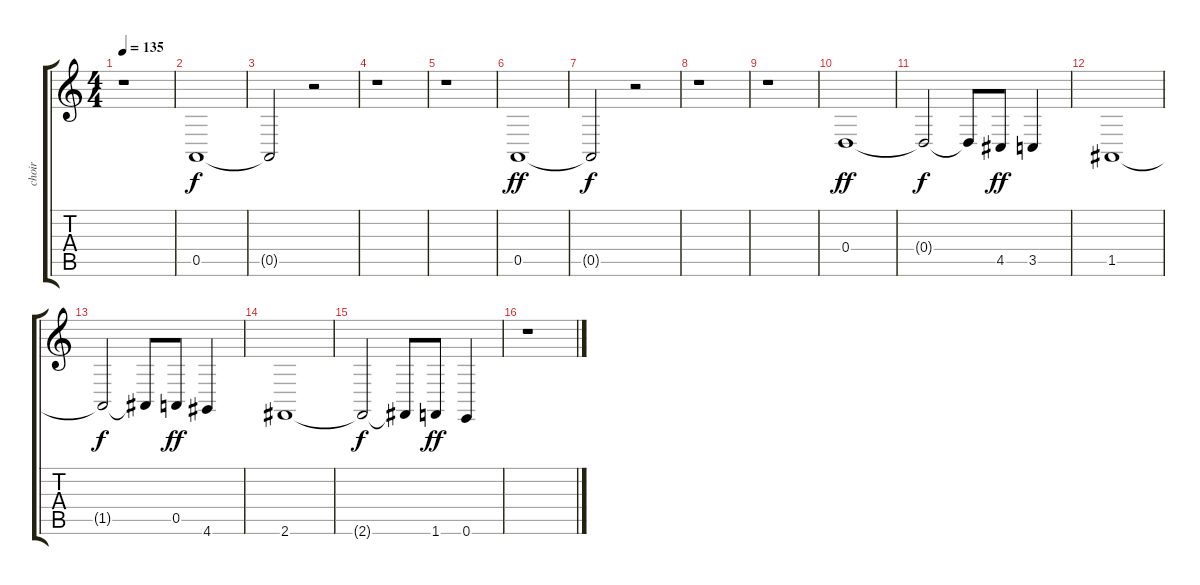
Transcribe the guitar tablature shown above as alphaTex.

\track ("choir" "choir") {instrument choiraahs}
\staff {score tabs}
\tuning (E4 B3 G3 D3 A2 E2) {hide}
\ts (4 4)
\tempo 135
\clef g2
\ks c
r.1{dy f} |
0.5.1 |
0.5{t}.2 r.2 |
r.1 |
r.1 |
0.5.1{dy ff} |
0.5{t}.2{dy f} r.2 |
r.1 |
r.1 |
0.4.1{dy ff} |
0.4{t}.2{dy f} 0.4{t}.8 4.5.8{dy ff} 3.5.4 |
1.5.1 |
1.5{t}.2{dy f} 1.5{t}.8 0.5.8{dy ff} 4.6.4 |
2.6.1 |
2.6{t}.2{dy f} 2.6{t}.8 1.6.8{dy ff} 0.6.4 |
r.1
